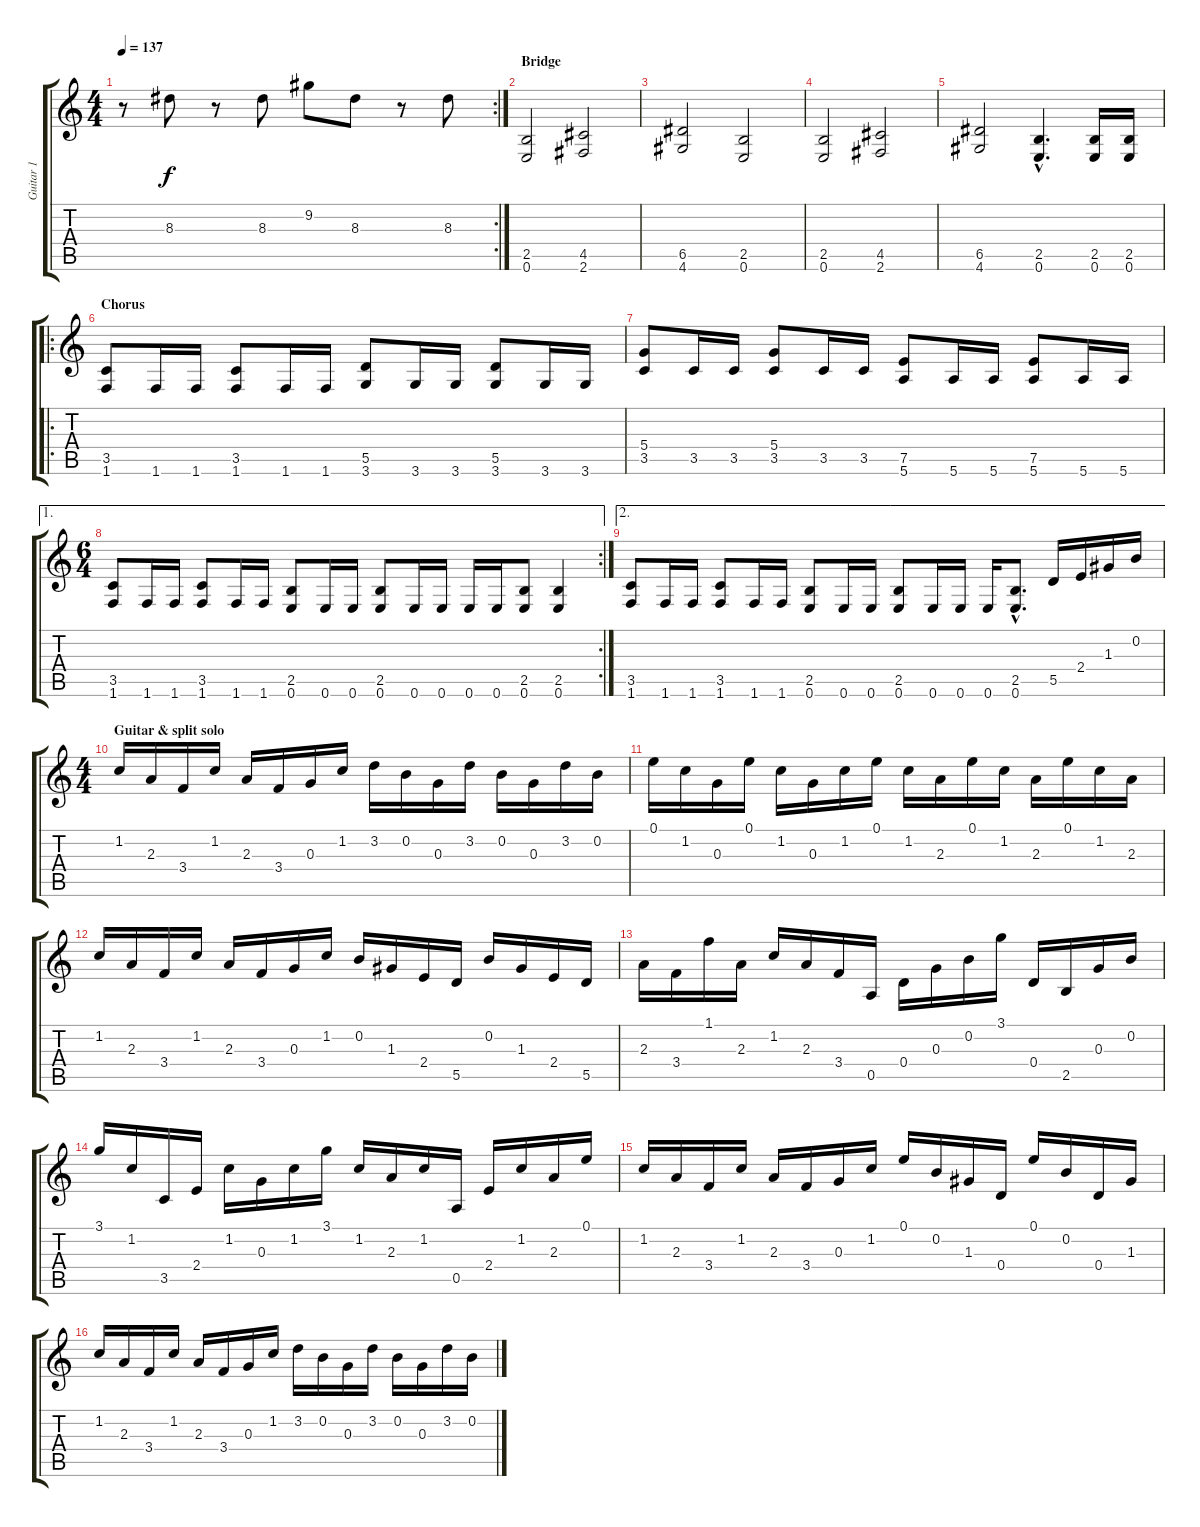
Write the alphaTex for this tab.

\track ("Guitar 1" "Guitar 1") {instrument distortionguitar}
\staff {score tabs}
\tuning (E4 B3 G3 D3 A2 E2) {hide}
\rc 2
\ts (4 4)
\tempo 137
\clef g2
\ks c
r.8{dy f} 8.3.8 r.8 8.3.8 9.2.8 8.3.8 r.8 8.3.8 |
\section ("" "Bridge")
(2.5 0.6).2 (4.5 2.6).2 |
(6.5 4.6).2 (2.5 0.6).2 |
(2.5 0.6).2 (4.5 2.6).2 |
(6.5 4.6).2 (2.5{hac} 0.6{hac}).4{d} (2.5 0.6).16 (2.5 0.6).16 |
\ro
\section ("" "Chorus")
(3.5 1.6).8 1.6.16 1.6.16 (3.5 1.6).8 1.6.16 1.6.16 (5.5 3.6).8 3.6.16 3.6.16 (5.5 3.6).8 3.6.16 3.6.16 |
(5.4 3.5).8 3.5.16 3.5.16 (5.4 3.5).8 3.5.16 3.5.16 (7.5 5.6).8 5.6.16 5.6.16 (7.5 5.6).8 5.6.16 5.6.16 |
\ae 1
\rc 2
\ts (6 4)
(3.5 1.6).8 1.6.16 1.6.16 (3.5 1.6).8 1.6.16 1.6.16 (2.5 0.6).8 0.6.16 0.6.16 (2.5 0.6).8 0.6.16 0.6.16 0.6.16 0.6.16 (2.5 0.6).8 (2.5 0.6).4 |
\ae 2
(3.5 1.6).8 1.6.16 1.6.16 (3.5 1.6).8 1.6.16 1.6.16 (2.5 0.6).8 0.6.16 0.6.16 (2.5 0.6).8 0.6.16 0.6.16 0.6.16 (2.5{hac} 0.6{hac}).8{d} 5.5.16 2.4.16 1.3.16 0.2.16 |
\ts (4 4)
\section ("" "Guitar & split solo")
1.2.16 2.3.16 3.4.16 1.2.16 2.3.16 3.4.16 0.3.16 1.2.16 3.2.16 0.2.16 0.3.16 3.2.16 0.2.16 0.3.16 3.2.16 0.2.16 |
0.1.16 1.2.16 0.3.16 0.1.16 1.2.16 0.3.16 1.2.16 0.1.16 1.2.16 2.3.16 0.1.16 1.2.16 2.3.16 0.1.16 1.2.16 2.3.16 |
1.2.16 2.3.16 3.4.16 1.2.16 2.3.16 3.4.16 0.3.16 1.2.16 0.2.16 1.3.16 2.4.16 5.5.16 0.2.16 1.3.16 2.4.16 5.5.16 |
2.3.16 3.4.16 1.1.16 2.3.16 1.2.16 2.3.16 3.4.16 0.5.16 0.4.16 0.3.16 0.2.16 3.1.16 0.4.16 2.5.16 0.3.16 0.2.16 |
3.1.16 1.2.16 3.5.16 2.4.16 1.2.16 0.3.16 1.2.16 3.1.16 1.2.16 2.3.16 1.2.16 0.5.16 2.4.16 1.2.16 2.3.16 0.1.16 |
1.2.16 2.3.16 3.4.16 1.2.16 2.3.16 3.4.16 0.3.16 1.2.16 0.1.16 0.2.16 1.3.16 0.4.16 0.1.16 0.2.16 0.4.16 1.3.16 |
1.2.16 2.3.16 3.4.16 1.2.16 2.3.16 3.4.16 0.3.16 1.2.16 3.2.16 0.2.16 0.3.16 3.2.16 0.2.16 0.3.16 3.2.16 0.2.16
